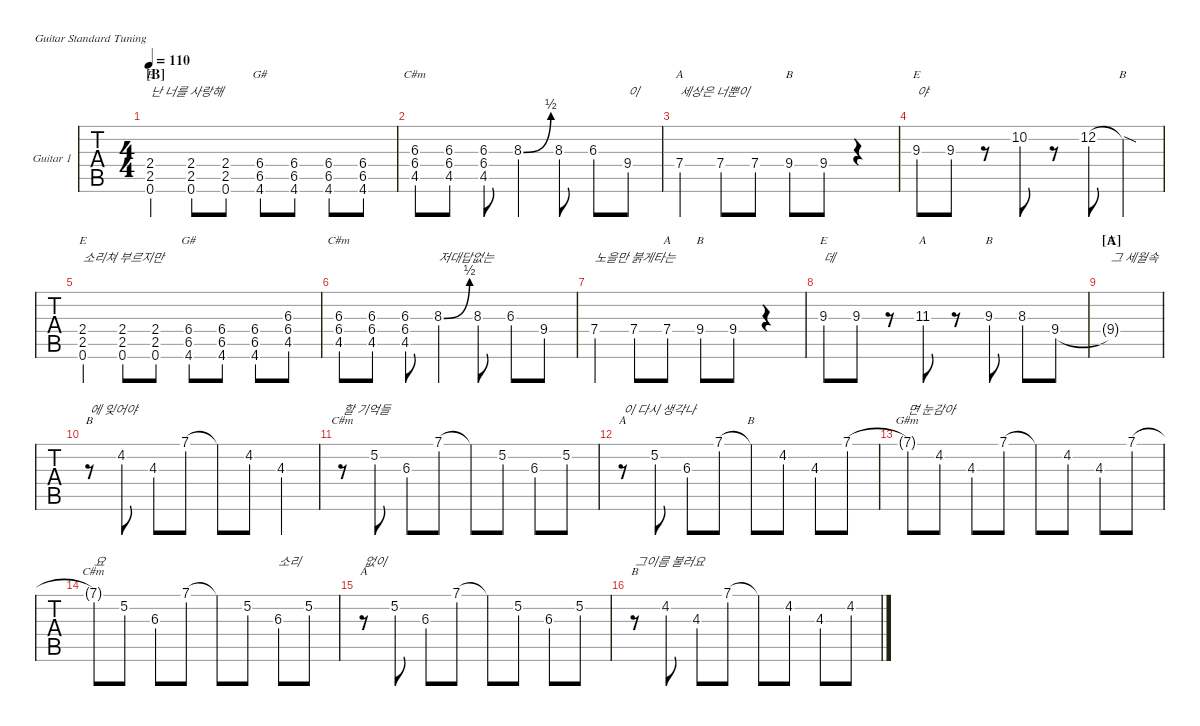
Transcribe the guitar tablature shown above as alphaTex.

\defaultSystemsLayout 4
\hideDynamics
\bracketExtendMode nobrackets
\firstSystemTrackNameOrientation horizontal
\track ("Guitar 2" "Guitar 1") {defaultSystemsLayout 4 instrument distortionguitar}
\staff {tabs}
\tuning (E4 B3 G3 D3 A2 E2)
\chord ("B" x x x x x x)
\chord ("E" x x x 2 2 0) {showdiagram false showfingering false barre 2}
\chord ("G#" x x x 6 6 4) {firstfret 4 showdiagram false showfingering false}
\chord ("C#m" x x 6 6 4 x) {firstfret 4 showdiagram false showfingering false}
\chord ("A" x x x 7 x x) {firstfret 7 showdiagram false showfingering false}
\chord ("B" x x x 9 9 7) {firstfret 7 showdiagram false showfingering false}
\chord ("G#" x x x 2 6 4) {firstfret 2 showdiagram false showfingering false}
\chord ("A" x x x x x x)
\chord ("A" x x 11 x x x) {firstfret 11 showdiagram false showfingering false}
\chord ("B" x x 9 x x x) {firstfret 9 showdiagram false showfingering false}
\chord ("E" 0 0 1 2 x x) {showdiagram false showfingering false}
\chord ("C#m" x x x x x x)
\chord ("B" 7 x x x x x) {firstfret 7 showdiagram false showfingering false}
\chord ("G#m" 7 x x x x x) {firstfret 7 showdiagram false showfingering false}
\chord ("C#m" 7 x x x x x) {firstfret 7 showdiagram false showfingering false}
\ts (4 4)
\section ("B" "")
\tempo 110
\clef g2
\ks c
(2.4 2.5 0.6).4{ch "E" txt "난 너를 사랑해" dy mf} (2.4 0.6 2.5).8 (2.4 2.5 0.6).8 (4.6{acc #} 6.5{acc #} 6.4{acc #}).8{ch "G#"} (4.6{acc #} 6.5{acc #} 6.4{acc #}).8 (4.6{acc #} 6.5{acc #} 6.4{acc #}).8 (4.6{acc #} 6.5{acc #} 6.4{acc #}).8 |
(6.4{acc #} 4.5{acc #} 6.3{acc #}).8{ch "C#m"} (6.4{acc #} 4.5{acc #} 6.3{acc #}).8 (6.4{acc #} 4.5{acc #} 6.3{acc #}).8 8.3{be (bend 0 0 15.6 2) acc #}.4 8.3{acc #}.8 6.3{acc #}.8 9.4.8{txt "이"} |
7.4.4{ch "A" txt "세상은 너뿐이"} 7.4.8 7.4.8 9.4.8{ch "B"} 9.4.8 r.4 |
9.3.8{ch "E" txt "야"} 9.3.8 r.8 10.2.8 r.8 12.2.8 12.2{sod t}.4{ch "B"} |
(2.4 2.5 0.6).4{ch "E" txt "소리쳐 부르지만"} (0.6 2.5 2.4).8 (2.4 2.5 0.6).8 (4.6{acc #} 6.5{acc #} 6.4{acc #}).8{ch "G#"} (6.4{acc #} 6.5{acc #} 4.6{acc #}).8 (4.6{acc #} 6.5{acc #} 6.4{acc #}).8 (4.5{acc #} 6.4{acc #} 6.3{acc #}).8 |
(6.3{acc #} 6.4{acc #} 4.5{acc #}).8{ch "C#m"} (4.5{acc #} 6.4{acc #} 6.3{acc #}).8 (4.5{acc #} 6.4{acc #} 6.3{acc #}).8 8.3{be (bend 0 0 15.6 2) acc #}.4{txt "저대답없는"} 8.3{acc #}.8 6.3{acc #}.8 9.4.8 |
7.4.4{txt "노을만 붉게타는"} 7.4.8 7.4.8{ch "A"} 9.4.8{ch "B"} 9.4.8 r.4 |
9.3.8{ch "E" txt "데"} 9.3.8 r.8 11.3{st acc #}.8{ch "A"} r.8 9.3.8{ch "B"} 8.3{acc #}.8 9.4.8 |
\section ("A" "")
9.4{t}.1{ch "E" txt "그 세월속"} |
r.8{ch "B" txt "에 잊어야" instrument electricguitarclean} 4.2{acc #}.8 4.3.8 7.1.8 7.1{t}.8 4.2{acc #}.8 4.3.4 |
r.8{ch "C#m" txt "할 기억들"} 5.2.8 6.3{acc #}.8 7.1.8 7.1{t}.8 5.2.8 6.3{acc #}.8 5.2.8 |
r.8{ch "A" txt "이 다시 생각나"} 5.2.8 6.3{acc #}.8 7.1.8 7.1{t}.8{ch "B"} 4.2{acc #}.8 4.3.8 7.1.8 |
7.1{t}.8{ch "G#m" txt "면 눈감아"} 4.2{acc #}.8 4.3.8 7.1.8 7.1{t}.8 4.2{acc #}.8 4.3.8 7.1.8 |
7.1{t}.8{ch "C#m" txt "요"} 5.2.8 6.3{acc #}.8 7.1.8 7.1{t}.8 5.2.8 6.3{acc #}.8{txt "소리"} 5.2.8 |
r.8{ch "A" txt "없이"} 5.2.8 6.3{acc #}.8 7.1.8 7.1{t}.8 5.2.8 6.3{acc #}.8 5.2.8 |
r.8{ch "B" txt "그이름 불러요"} 4.2{acc #}.8 4.3.8 7.1.8 7.1{t}.8 4.2{acc #}.8 4.3.8 4.2{acc #}.8
